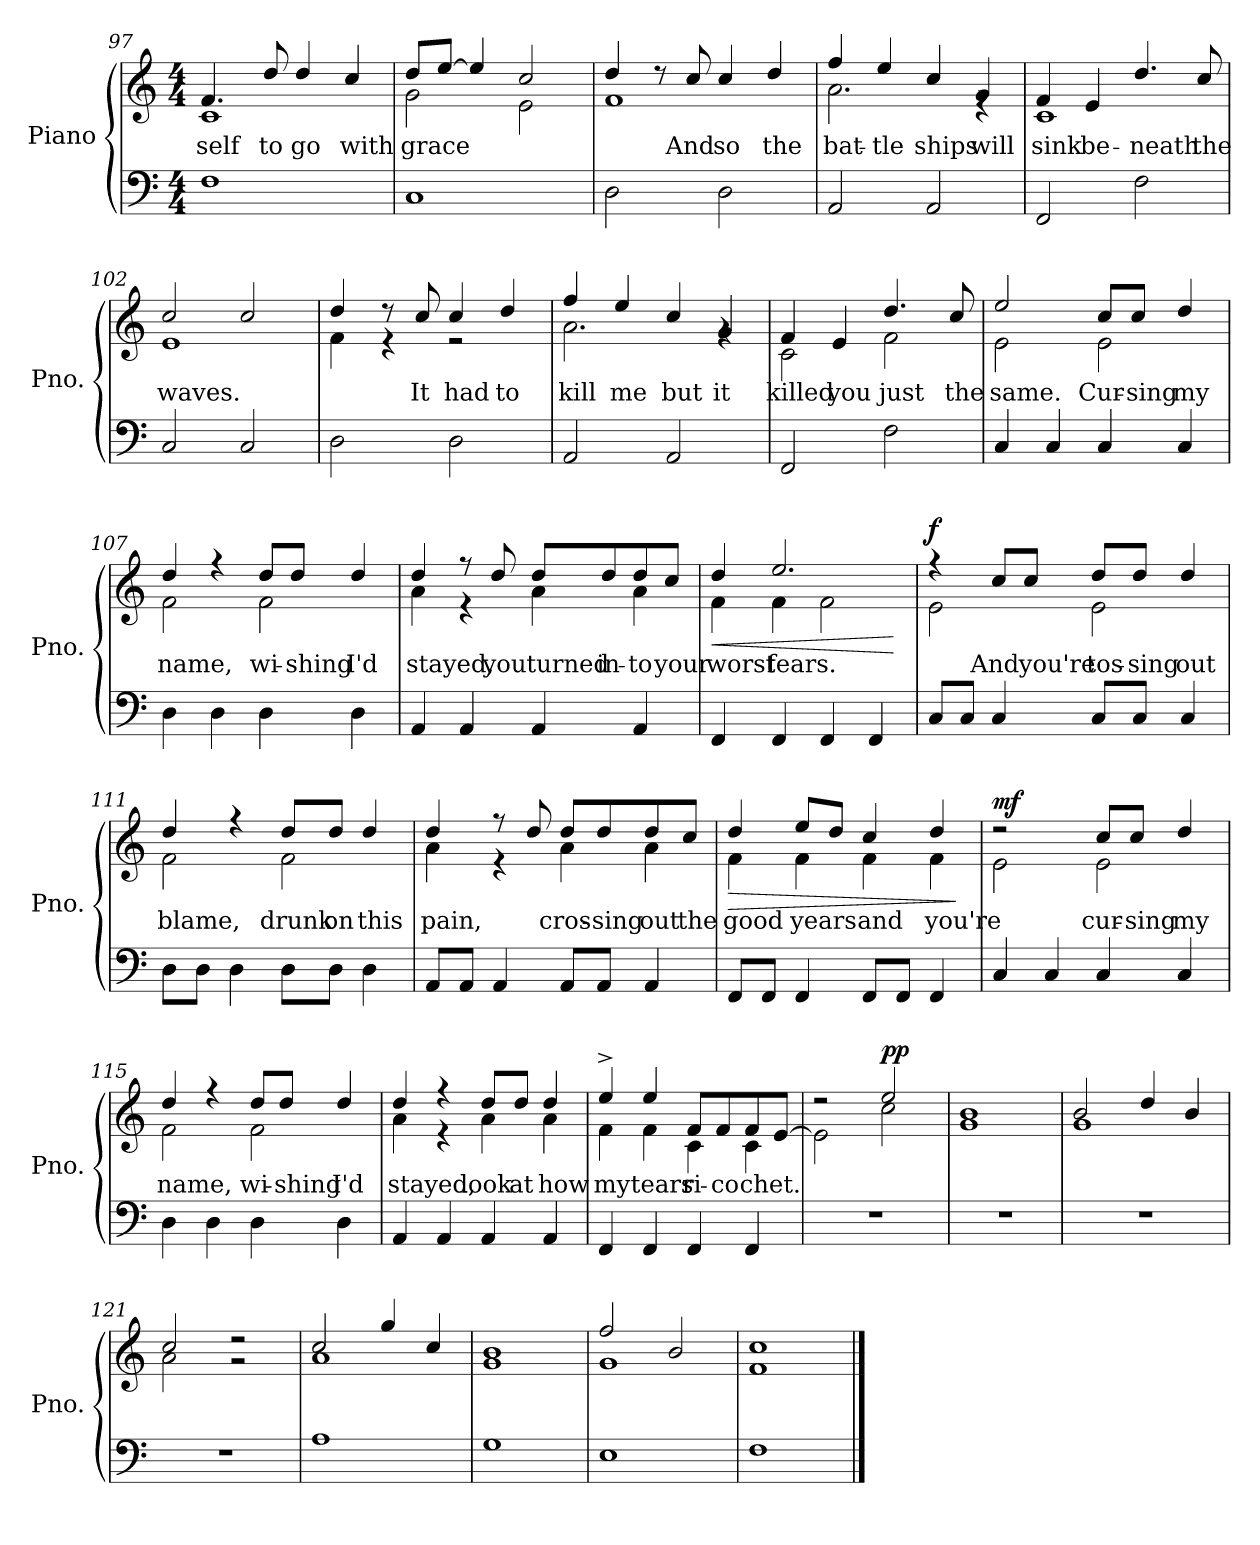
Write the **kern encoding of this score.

**kern	**kern	**text	**dynam
*part1	*part1	*part1	*part1
*staff2	*staff1	*staff1	*staff1/2
*I"Piano	*	*	*
*I'Pno.	*	*	*
*clefF4	*clefG2	*	*
*k[]	*k[]	*	*
*M4/4	*M4/4	*	*
=97	=97	=97	=97
!	!	!LO:LY:b	!
*	*^	*	*
1F	4.f/	1c	-self	.
!	!	!	!LO:LY:b	!
.	8dd/	.	to	.
!	!	!	!LO:LY:b	!
.	4dd/	.	go	.
!	!	!	!LO:LY:b	!
.	4cc/	.	with	.
=98	=98	=98	=98	=98
!	!	!	!LO:LY:b	!
1C	8dd/L	2g\	grace	.
.	[8ee/J	.	.	.
!	!	!	!LO:LY:b	!
.	4ee/]	.	.	.
.	2cc/	2e\	.	.
=99	=99	=99	=99	=99
2D\	4dd/	1f	.	.
.	8r	.	.	.
!	!	!	!LO:LY:b	!
.	8cc/	.	And	.
!	!	!	!LO:LY:b	!
2D\	4cc/	.	so	.
!	!	!	!LO:LY:b	!
.	4dd/	.	the	.
!!LO:LB:g=z	!!
=100	=100	=100	=100	=100
!	!	!	!LO:LY:b	!
2AA/	4ff/	2.a\	bat-	.
!	!	!	!LO:LY:b	!
.	4ee/	.	-tle	.
!	!	!	!LO:LY:b	!
2AA/	4cc/	.	ships	.
!	!	!	!LO:LY:b	!
.	4g/	4re	will	.
=101	=101	=101	=101	=101
!	!	!	!LO:LY:b	!
2FF/	4f/	1c	sink	.
!	!	!	!LO:LY:b	!
.	4e/	.	be-	.
!	!	!	!LO:LY:b	!
2F\	4.dd/	.	-neath	.
!	!	!	!LO:LY:b	!
.	8cc/	.	the	.
=102	=102	=102	=102	=102
!	!	!	!LO:LY:b	!
2C/	2cc/	1e	waves.	.
2C/	2cc/	.	.	.
=103	=103	=103	=103	=103
2D\	4dd/	4f\	.	.
.	8r	4r	.	.
!	!	!	!LO:LY:b	!
.	8cc/	.	It	.
!	!	!	!LO:LY:b	!
2D\	4cc/	2r	had	.
!	!	!	!LO:LY:b	!
.	4dd/	.	to	.
=104	=104	=104	=104	=104
!	!	!	!LO:LY:b	!
2AA/	4ff/	2.a\	kill	.
!	!	!	!LO:LY:b	!
.	4ee/	.	me	.
!	!	!	!LO:LY:b	!
2AA/	4cc/	.	but	.
!	!	!	!LO:LY:b	!
.	4g/	4rg	it	.
!!LO:LB:g=z	!!
=105	=105	=105	=105	=105
!	!	!	!LO:LY:b	!
2FF/	4f/	2c\	killed	.
!	!	!	!LO:LY:b	!
.	4e/	.	you	.
!	!	!	!LO:LY:b	!
2F\	4.dd/	2f\	just	.
!	!	!	!LO:LY:b	!
.	8cc/	.	the	.
=106	=106	=106	=106	=106
!	!	!	!LO:LY:b	!
4C/	2ee/	2e\	same.	.
4C/	.	.	.	.
!	!	!	!LO:LY:b	!
4C/	8cc/L	2e\	Cur-	.
!	!	!	!LO:LY:b	!
.	8cc/J	.	-sing	.
!	!	!	!LO:LY:b	!
4C/	4dd/	.	my	.
=107	=107	=107	=107	=107
!	!	!	!LO:LY:b	!
4D\	4dd/	2f\	name,	.
4D\	4r	.	.	.
!	!	!	!LO:LY:b	!
4D\	8dd/L	2f\	wi-	.
!	!	!	!LO:LY:b	!
.	8dd/J	.	-shing	.
!	!	!	!LO:LY:b	!
4D\	4dd/	.	I'd	.
!!LO:LB:g=z	!!
=108	=108	=108	=108	=108
!	!	!	!LO:LY:b	!
4AA/	4dd/	4a\	stayed,	.
4AA/	8r	4r	.	.
!	!	!	!LO:LY:b	!
.	8dd/	.	you	.
!	!	!	!LO:LY:b	!
4AA/	8dd/L	4a\	turned	.
!	!	!	!LO:LY:b	!
.	8dd/	.	in-	.
!	!	!	!LO:LY:b	!
4AA/	8dd/	4a\	-to	.
!	!	!	!LO:LY:b	!
.	8cc/J	.	your	.
=109	=109	=109	=109	=109
!	!	!	!LO:LY:b	!LO:HP:b
4FF/	4dd/	4f\	worst	<
!	!	!	!LO:LY:b	!
4FF/	2.ee/	4f\	fears.	.
4FF/	.	2f\	.	.
4FF/	.	.	.	.
*	*v	*v	*	*
.	.	.	[
=110	=110	=110	=110
*	*^	*	*
!	!	!	!	!LO:DY:b
8C/L	4r	2e\	.	f
8C/J	.	.	.	.
!	!	!	!LO:LY:b	!
4C/	8cc/L	.	And	.
!	!	!	!LO:LY:b	!
.	8cc/J	.	you're	.
!	!	!	!LO:LY:b	!
8C/L	8dd/L	2e\	tos-	.
!	!	!	!LO:LY:b	!
8C/J	8dd/J	.	-sing	.
!	!	!	!LO:LY:b	!
4C/	4dd/	.	out	.
!!LO:LB:g=z	!!
=111	=111	=111	=111	=111
!	!	!	!LO:LY:b	!
8D\L	4dd/	2f\	blame,	.
8D\J	.	.	.	.
4D\	4r	.	.	.
!	!	!	!LO:LY:b	!
8D\L	8dd/L	2f\	drunk	.
!	!	!	!LO:LY:b	!
8D\J	8dd/J	.	on	.
!	!	!	!LO:LY:b	!
4D\	4dd/	.	this	.
=112	=112	=112	=112	=112
!	!	!	!LO:LY:b	!
8AA/L	4dd/	4a\	pain,	.
8AA/J	.	.	.	.
4AA/	8r	4r	.	.
.	8dd/	.	.	.
!	!	!	!LO:LY:b	!
8AA/L	8dd/L	4a\	cros-	.
!	!	!	!LO:LY:b	!
8AA/J	8dd/	.	-sing	.
!	!	!	!LO:LY:b	!
4AA/	8dd/	4a\	out	.
!	!	!	!LO:LY:b	!
.	8cc/J	.	the	.
=113	=113	=113	=113	=113
!	!	!	!LO:LY:b	!LO:HP:b
8FF/L	4dd/	4f\	good	>
8FF/J	.	.	.	.
!	!	!	!LO:LY:b	!
4FF/	8ee/L	4f\	years	.
.	8dd/J	.	.	.
!	!	!	!LO:LY:b	!
8FF/L	4cc/	4f\	and	.
8FF/J	.	.	.	.
!	!	!	!LO:LY:b	!
4FF/	4dd/	4f\	you're	.
*	*v	*v	*	*
.	.	.	]
!!LO:LB:g=z
=114	=114	=114	=114
*	*^	*	*
!	!	!	!	!LO:DY:b
4C/	2r	2e\	.	mf
4C/	.	.	.	.
!	!	!	!LO:LY:b	!
4C/	8cc/L	2e\	cur-	.
!	!	!	!LO:LY:b	!
.	8cc/J	.	-sing	.
!	!	!	!LO:LY:b	!
4C/	4dd/	.	my	.
=115	=115	=115	=115	=115
!	!	!	!LO:LY:b	!
4D\	4dd/	2f\	name,	.
4D\	4r	.	.	.
!	!	!	!LO:LY:b	!
4D\	8dd/L	2f\	wi-	.
!	!	!	!LO:LY:b	!
.	8dd/J	.	-shing	.
!	!	!	!LO:LY:b	!
4D\	4dd/	.	I'd	.
=116	=116	=116	=116	=116
!	!	!	!LO:LY:b	!
4AA/	4dd/	4a\	stayed,	.
4AA/	4r	4r	.	.
!	!	!	!LO:LY:b	!
4AA/	8dd/L	4a\	look	.
!	!	!	!LO:LY:b	!
.	8dd/J	.	at	.
!	!	!	!LO:LY:b	!
4AA/	4dd/	4a\	how	.
=117	=117	=117	=117	=117
!	!	!	!LO:LY:b	!
4FF/	4ee^/	4f\	my	.
!	!	!	!LO:LY:b	!
4FF/	4ee/	4f\	tears	.
!	!	!	!LO:LY:b	!
4FF/	8f/L	4c\	ri-	.
!	!	!	!LO:LY:b	!
.	8f/	.	-co	.
!	!	!	!LO:LY:b	!
4FF/	8f/	4c\	chet.	.
.	[8e/J	.	.	.
=118	=118	=118	=118	=118
1r	2r	2e\]	.	.
!	!	!	!	!LO:DY:b
.	2ee/	2cc\	.	pp
!!LO:LB:g=z	!!
=119	=119	=119	=119	=119
1r	1b	1g	.	.
=120	=120	=120	=120	=120
1r	2b/	1g	.	.
.	4dd/	.	.	.
.	4b/	.	.	.
=121	=121	=121	=121	=121
1r	2cc/	2a\	.	.
.	2r	2r	.	.
=122	=122	=122	=122	=122
1A	2cc/	1a	.	.
.	4gg/	.	.	.
.	4cc/	.	.	.
=123	=123	=123	=123	=123
1G	1b	1g	.	.
=124	=124	=124	=124	=124
1E	2ff/	1g	.	.
.	2b/	.	.	.
=125	=125	=125	=125	=125
1F	1cc	1f	.	.
*	*v	*v	*	*
==	==	==	==
*-	*-	*-	*-
